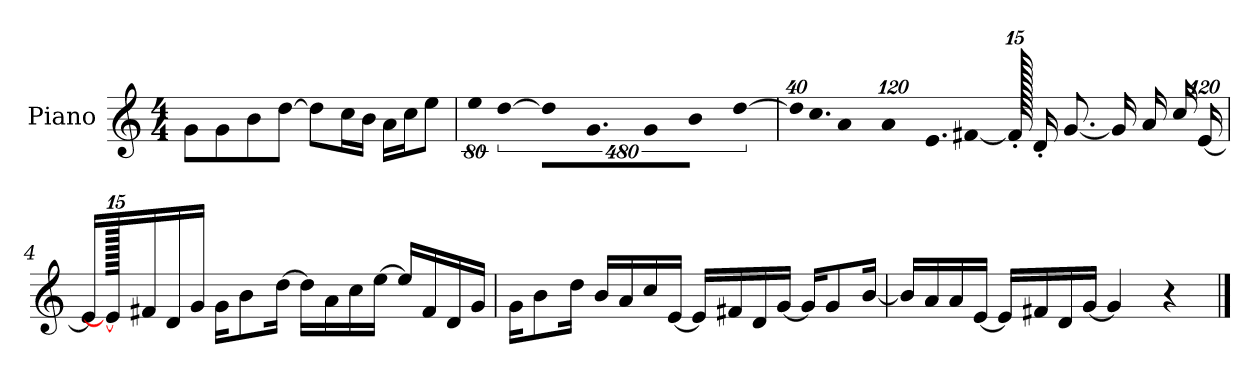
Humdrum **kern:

**kern
*part1
*staff1
*I"Piano
*I'P-no
*clefG2
*k[]
*M4/4
*MM90
=1
8g\L
8g\
8b\
[8dd\J
8dd\L]
16cc\L
16b\JJ
16a\LL
16cc\J
8ee\J
=2
!LO:N:vis=8
640%71ee\
!LO:N:vis=4
[1920%427dd\
!LO:N:vis=16
1920%107dd\KL]
9.g\
!LO:N:vis=8
640%71g\
!LO:N:vis=8
640%71b\J
!LO:N:vis=4
[1920%427dd\
=3
*Xbrackettup
!LO:N:vis=32
640%23dd/KLL]
!LO:N:vis=16.
960%103cc/
!LO:N:vis=16
1920%137a/
!LO:N:vis=16
1920%137a/
!LO:N:vis=16.
960%103e/
[384%41f#X/J
1920f#'/]
16d'/KL
[8.g/J
16g/LL]
16a/
16cc/
[1920%119e/JJ
!!LO:LB:g=z
=4
16e/LL]
1920e/_
16f#X/
16d/
16g/JJ
16g\KL
8b\
[16dd\Jk
16dd\LL]
16a\
16cc\
[16ee\JJ
16ee/LL]
16f#/
16d/
16g/JJ
=5
16g\KL
8b\
16dd\Jk
16b/LL
16a/
16cc/
[16e/JJ
16e/LL]
16f#X/
16d/
[16g/JJ
16g/KL]
8g/
[16b/Jk
=6
16b/LL]
16a/
16a/
[16e/JJ
16e/LL]
16f#X/
16d/
[16g/JJ
4g/]
4r
==
*-
